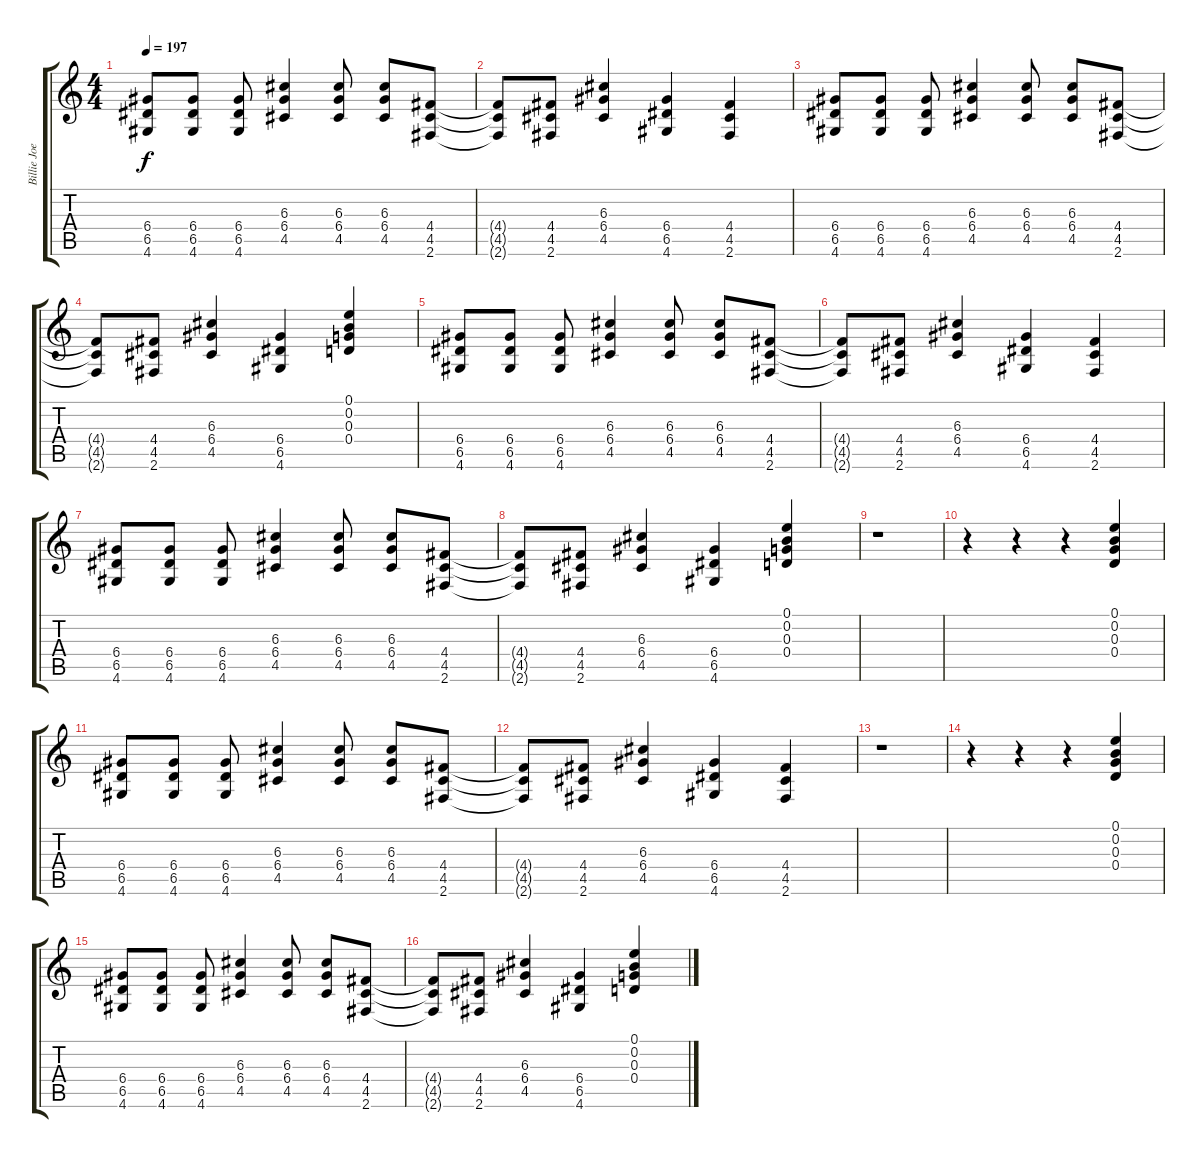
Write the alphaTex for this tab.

\track ("Billie Joe" "Billie Joe") {instrument distortionguitar}
\staff {score tabs}
\tuning (E4 B3 G3 D3 A2 E2) {hide}
\ts (4 4)
\tempo 197
\clef g2
\ks c
(6.4 6.5 4.6).8{dy f balance 16 instrument distortionguitar} (6.4 6.5 4.6).8 (6.4 6.5 4.6).8 (6.3 6.4 4.5).4 (6.3 6.4 4.5).8 (6.3 6.4 4.5).8 (4.4 4.5 2.6).8 |
(4.4{t} 4.5{t} 2.6{t}).8 (4.4 4.5 2.6).8 (6.3 6.4 4.5).4 (6.4 6.5 4.6).4 (4.4 4.5 2.6).4{balance 8} |
(6.4 6.5 4.6).8 (6.4 6.5 4.6).8 (6.4 6.5 4.6).8 (6.3 6.4 4.5).4 (6.3 6.4 4.5).8 (6.3 6.4 4.5).8 (4.4 4.5 2.6).8 |
(4.4{t} 4.5{t} 2.6{t}).8 (4.4 4.5 2.6).8 (6.3 6.4 4.5).4 (6.4 6.5 4.6).4 (0.1 0.2 0.3 0.4).4{balance 16} |
(6.4 6.5 4.6).8{balance 8} (6.4 6.5 4.6).8 (6.4 6.5 4.6).8 (6.3 6.4 4.5).4 (6.3 6.4 4.5).8 (6.3 6.4 4.5).8 (4.4 4.5 2.6).8 |
(4.4{t} 4.5{t} 2.6{t}).8 (4.4 4.5 2.6).8 (6.3 6.4 4.5).4 (6.4 6.5 4.6).4 (4.4 4.5 2.6).4 |
(6.4 6.5 4.6).8 (6.4 6.5 4.6).8 (6.4 6.5 4.6).8 (6.3 6.4 4.5).4 (6.3 6.4 4.5).8 (6.3 6.4 4.5).8 (4.4 4.5 2.6).8 |
(4.4{t} 4.5{t} 2.6{t}).8 (4.4 4.5 2.6).8 (6.3 6.4 4.5).4 (6.4 6.5 4.6).4 (0.1 0.2 0.3 0.4).4{balance 16} |
r.1 |
r.4 r.4 r.4 (0.1 0.2 0.3 0.4).4 |
(6.4 6.5 4.6).8{balance 8} (6.4 6.5 4.6).8 (6.4 6.5 4.6).8 (6.3 6.4 4.5).4 (6.3 6.4 4.5).8 (6.3 6.4 4.5).8 (4.4 4.5 2.6).8 |
(4.4{t} 4.5{t} 2.6{t}).8 (4.4 4.5 2.6).8 (6.3 6.4 4.5).4 (6.4 6.5 4.6).4 (4.4 4.5 2.6).4 |
r.1 |
r.4 r.4 r.4 (0.1 0.2 0.3 0.4).4{balance 16} |
(6.4 6.5 4.6).8{balance 8} (6.4 6.5 4.6).8 (6.4 6.5 4.6).8 (6.3 6.4 4.5).4 (6.3 6.4 4.5).8 (6.3 6.4 4.5).8 (4.4 4.5 2.6).8 |
(4.4{t} 4.5{t} 2.6{t}).8 (4.4 4.5 2.6).8 (6.3 6.4 4.5).4 (6.4 6.5 4.6).4 (0.1 0.2 0.3 0.4).4{balance 16}
